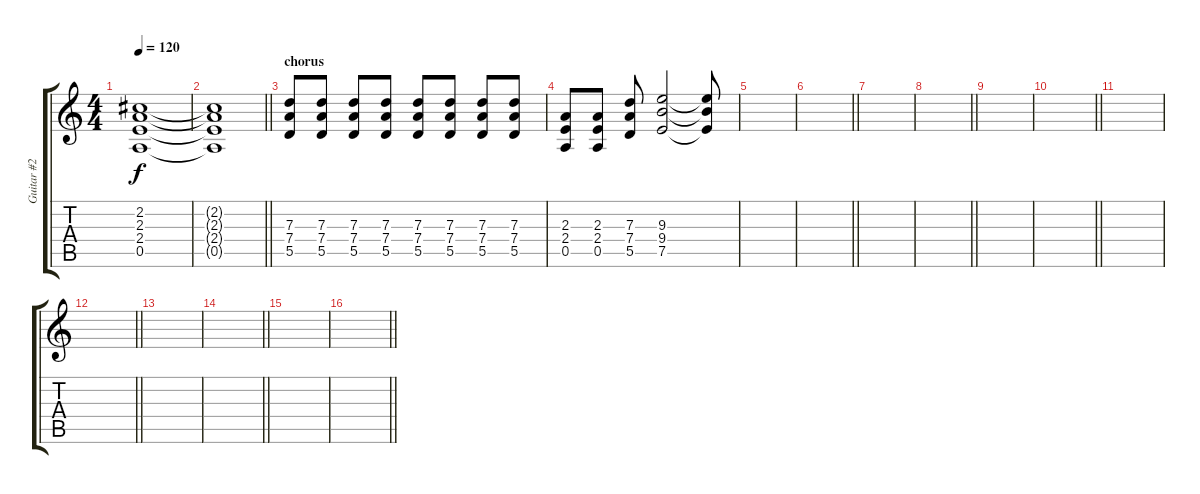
\track ("Guitar #2" "Guitar #2") {instrument electricguitarclean}
\staff {score tabs}
\tuning (E4 B3 G3 D3 A2 E2) {hide}
\ts (4 4)
\tempo 120
\clef g2
\ks c
(2.2 2.3 2.4 0.5).1{dy f} |
\barLineRight lightlight
(2.2{t} 2.3{t} 2.4{t} 0.5{t}).1 |
\section ("" "chorus")
(7.3 7.4 5.5).8 (7.3 7.4 5.5).8 (7.3 7.4 5.5).8 (7.3 7.4 5.5).8 (7.3 7.4 5.5).8 (7.3 7.4 5.5).8 (7.3 7.4 5.5).8 (7.3 7.4 5.5).8 |
(2.3 2.4 0.5).8 (2.3 2.4 0.5).8 (7.3 7.4 5.5).8 (9.3 9.4 7.5).2 (9.3{t} 9.4{t} 7.5{t}).8 |
|
\barLineRight lightlight
|
|
\barLineRight lightlight
|
|
\barLineRight lightlight
|
|
\barLineRight lightlight
|
|
\barLineRight lightlight
|
|
\barLineRight lightlight
